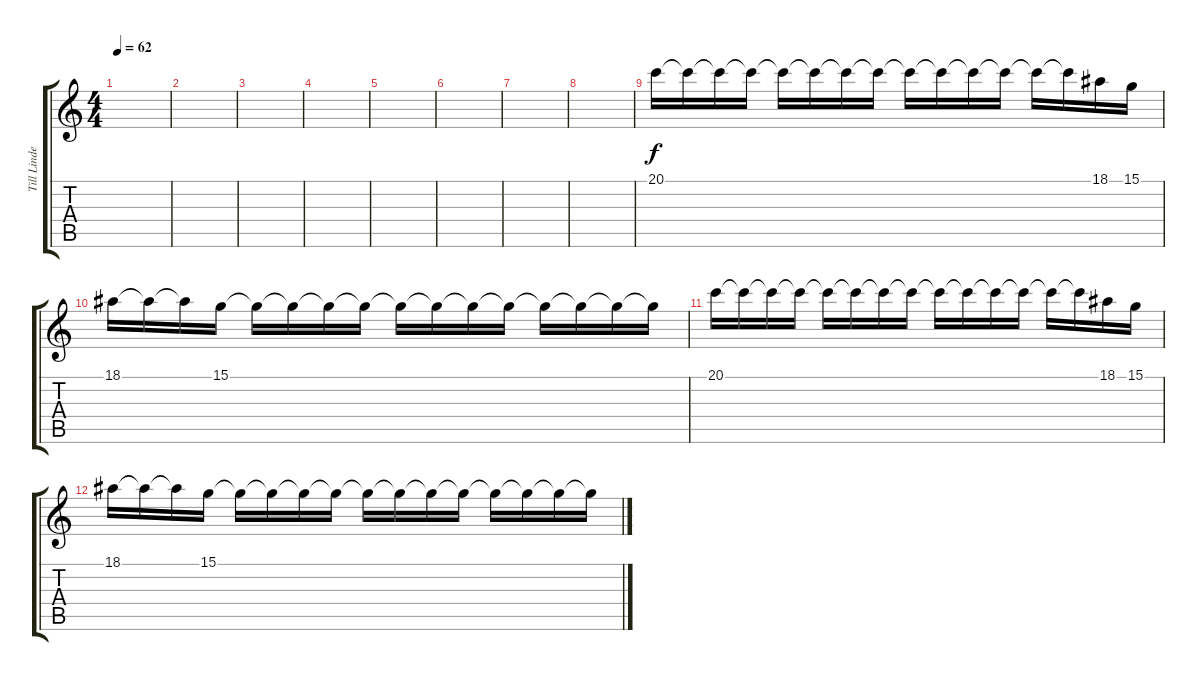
\track ("Till Lindemann" "Till Linde") {instrument harmonica}
\staff {score tabs}
\tuning (E4 B3 G3 D3 A2 E2) {hide}
\ts (4 4)
\tempo 62
\clef g2
\ks c
|
|
|
|
|
|
|
|
20.1.16 20.1{t}.16 20.1{t}.16 20.1{t}.16 20.1{t}.16 20.1{t}.16 20.1{t}.16 20.1{t}.16 20.1{t}.16 20.1{t}.16 20.1{t}.16 20.1{t}.16 20.1{t}.16 20.1{t}.16 18.1.16 15.1.16 |
18.1.16 18.1{t}.16 18.1{t}.16 15.1.16 15.1{t}.16 15.1{t}.16 15.1{t}.16 15.1{t}.16 15.1{t}.16 15.1{t}.16 15.1{t}.16 15.1{t}.16 15.1{t}.16 15.1{t}.16 15.1{t}.16 15.1{t}.16 |
20.1.16 20.1{t}.16 20.1{t}.16 20.1{t}.16 20.1{t}.16 20.1{t}.16 20.1{t}.16 20.1{t}.16 20.1{t}.16 20.1{t}.16 20.1{t}.16 20.1{t}.16 20.1{t}.16 20.1{t}.16 18.1.16 15.1.16 |
18.1.16 18.1{t}.16 18.1{t}.16 15.1.16 15.1{t}.16 15.1{t}.16 15.1{t}.16 15.1{t}.16 15.1{t}.16 15.1{t}.16 15.1{t}.16 15.1{t}.16 15.1{t}.16 15.1{t}.16 15.1{t}.16 15.1{t}.16
